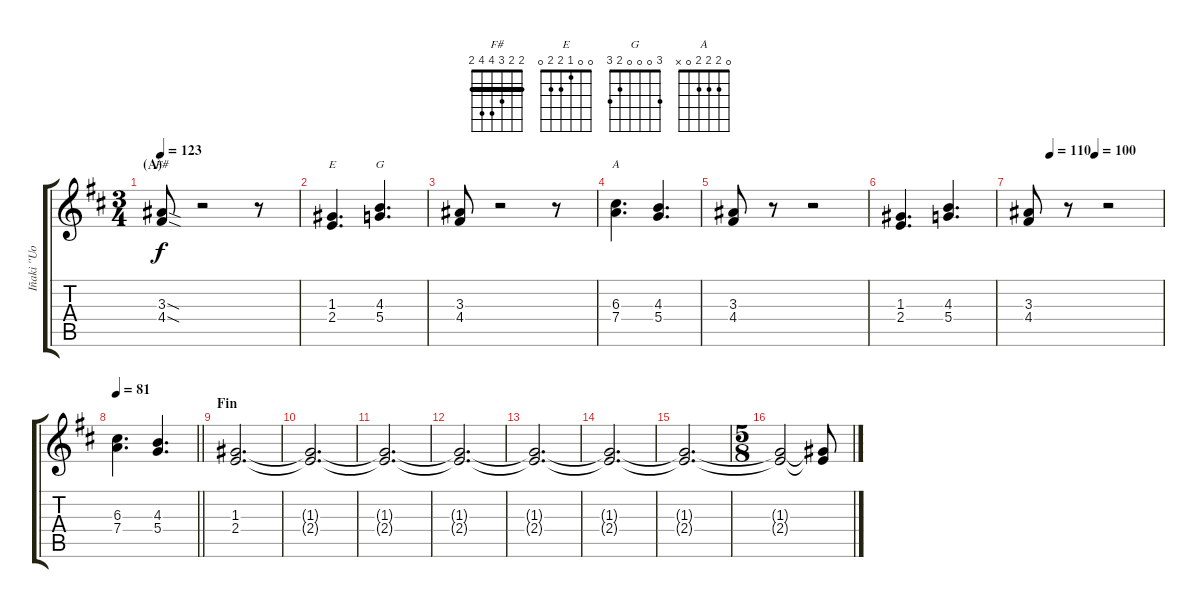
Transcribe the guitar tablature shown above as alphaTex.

\track ("Iñaki ''Uoho'' Antón - Guitarra" "Iñaki ''Uo") {instrument distortionguitar}
\staff {score tabs}
\tuning (E4 B3 G3 D3 A2 E2) {hide}
\chord ("F#" 2 2 3 4 4 2) {barre 2}
\chord ("E" 0 0 1 2 2 0)
\chord ("G" 3 0 0 0 2 3)
\chord ("A" 0 2 2 2 0 x)
\ts (3 4)
\section ("" "(A)")
\tempo 123
\clef g2
\ks bminor
(3.3{sod} 4.4{sod}).8{ch "F#" dy f} r.2 r.8 |
(1.3 2.4).4{d ch "E"} (4.3 5.4).4{d ch "G"} |
(3.3 4.4).8 r.2 r.8 |
(6.3 7.4).4{d ch "A"} (4.3 5.4).4{d} |
(3.3 4.4).8 r.8 r.2 |
(1.3 2.4).4{d} (4.3 5.4).4{d} |
\tempo (110 0.16666666666666666)
\tempo (100 0.5)
(3.3 4.4).8 r.8 r.2 |
\tempo 81
\barLineRight lightlight
(6.3 7.4).4{d} (4.3 5.4).4{d} |
\section ("" "Fin")
(1.3 2.4).2{d} |
(1.3{t} 2.4{t}).2{d} |
(1.3{t} 2.4{t}).2{d} |
(1.3{t} 2.4{t}).2{d} |
(1.3{t} 2.4{t}).2{d} |
(1.3{t} 2.4{t}).2{d} |
(1.3{t} 2.4{t}).2{d} |
\ts (5 8)
(1.3{t} 2.4{t}).2 (1.3{t} 2.4{t}).8
